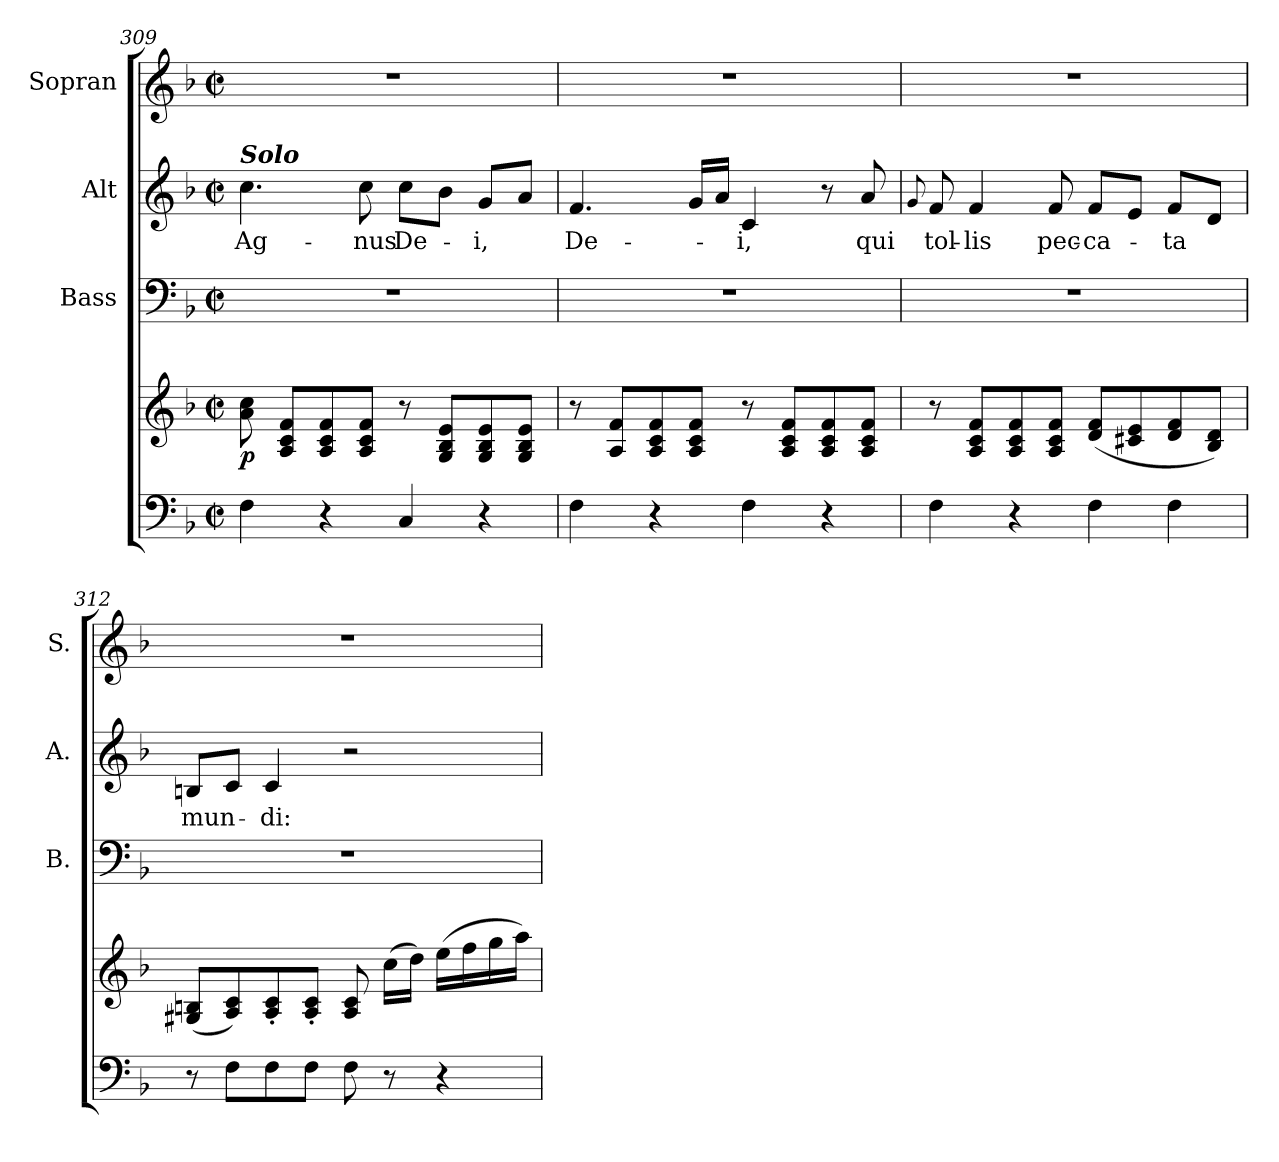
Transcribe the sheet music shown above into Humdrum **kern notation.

**kern	**kern	**dynam	**kern	**kern	**text	**kern
*part4	*part4	*part4	*part3	*part2	*part2	*part1
*staff5	*staff4	*staff4/5	*staff3	*staff2	*staff2	*staff1
*	*	*	*I"Bass	*I"Alt	*	*I"Sopran
*	*	*	*I'B.	*I'A.	*	*I'S.
!!LO:LB:g=z
*clefF4	*clefG2	*	*clefF4	*clefG2	*	*clefG2
*k[b-]	*k[b-]	*	*k[b-]	*k[b-]	*	*k[b-]
*F:	*F:	*	*F:	*F:	*	*F:
*M2/2	*M2/2	*	*M2/2	*M2/2	*	*M2/2
*met(c|)	*met(c|)	*	*met(c|)	*met(c|)	*	*met(c|)
=309	=309	=309	=309	=309	=309	=309
!	!	!	!	!LO:TX:a:Bi:t=Solo	!	!
!	!	!LO:DY:b	!	!	!LO:LY:b	!
4F\	8a\ 8cc\	p	1r	4.cc\	Ag-	1r
.	8A/ 8c/ 8f/L	.	.	.	.	.
4r	8A/ 8c/ 8f/	.	.	.	.	.
!	!	!	!	!	!LO:LY:b	!
.	8A/ 8c/ 8f/J	.	.	8cc\	-nus	.
!	!	!	!	!	!LO:LY:b	!
4C/	8r	.	.	8cc\L	De-	.
.	8G/ 8B-/ 8e/L	.	.	8b-\J	.	.
!	!	!	!	!	!LO:LY:b	!
4r	8G/ 8B-/ 8e/	.	.	8g/L	-i,	.
.	8G/ 8B-/ 8e/J	.	.	8a/J	.	.
=310	=310	=310	=310	=310	=310	=310
!	!	!	!	!	!LO:LY:b	!
4F\	8r	.	1r	4.f/	De-	1r
.	8A/ 8f/L	.	.	.	.	.
4r	8A/ 8c/ 8f/	.	.	.	.	.
.	8A/ 8c/ 8f/J	.	.	16g/LL	.	.
.	.	.	.	16a/JJ	.	.
!	!	!	!	!	!LO:LY:b	!
4F\	8r	.	.	4c/	-i,	.
.	8A/ 8c/ 8f/L	.	.	.	.	.
4r	8A/ 8c/ 8f/	.	.	8r	.	.
!	!	!	!	!	!LO:LY:b	!
.	8A/ 8c/ 8f/J	.	.	8a/	qui	.
=311	=311	=311	=311	=311	=311	=311
.	.	.	.	8qqg/	.	.
!	!	!	!	!	!LO:LY:b	!
4F\	8r	.	1r	8f/	tol-	1r
!	!	!	!	!	!LO:LY:b	!
.	8A/ 8c/ 8f/L	.	.	4f/	-lis	.
4r	8A/ 8c/ 8f/	.	.	.	.	.
!	!	!	!	!	!LO:LY:b	!
.	8A/ 8c/ 8f/J	.	.	8f/	pec-	.
!	!	!	!	!	!LO:LY:b	!
4F\	(<8d/ 8f/L	.	.	8f/L	-ca-	.
.	8c#X/ 8e/	.	.	8e/J	.	.
!	!	!	!	!	!LO:LY:b	!
4F\	8d/ 8f/	.	.	8f/L	-ta	.
.	8B-/ 8d/J)	.	.	8d/J	.	.
=312	=312	=312	=312	=312	=312	=312
!	!	!	!	!	!LO:LY:b	!
8r	(<8G#X/ 8Bn/L	.	1r	8Bn/L	mun-	1r
8F\L	8A/ 8c/)	.	.	8c/J	.	.
!	!	!	!	!	!LO:LY:b	!
8F\	8A/'< 8c/'<	.	.	4c/	-di:	.
8F\J	8A/'< 8c/'<J	.	.	.	.	.
8F\	8A/ 8c/	.	.	2r	.	.
8r	(>16cc\LL	.	.	.	.	.
.	16dd\JJ)	.	.	.	.	.
4r	(>16ee\LL	.	.	.	.	.
.	16ff\	.	.	.	.	.
.	16gg\	.	.	.	.	.
.	16aa\JJ)	.	.	.	.	.
=	=	=	=	=	=	=
*-	*-	*-	*-	*-	*-	*-
